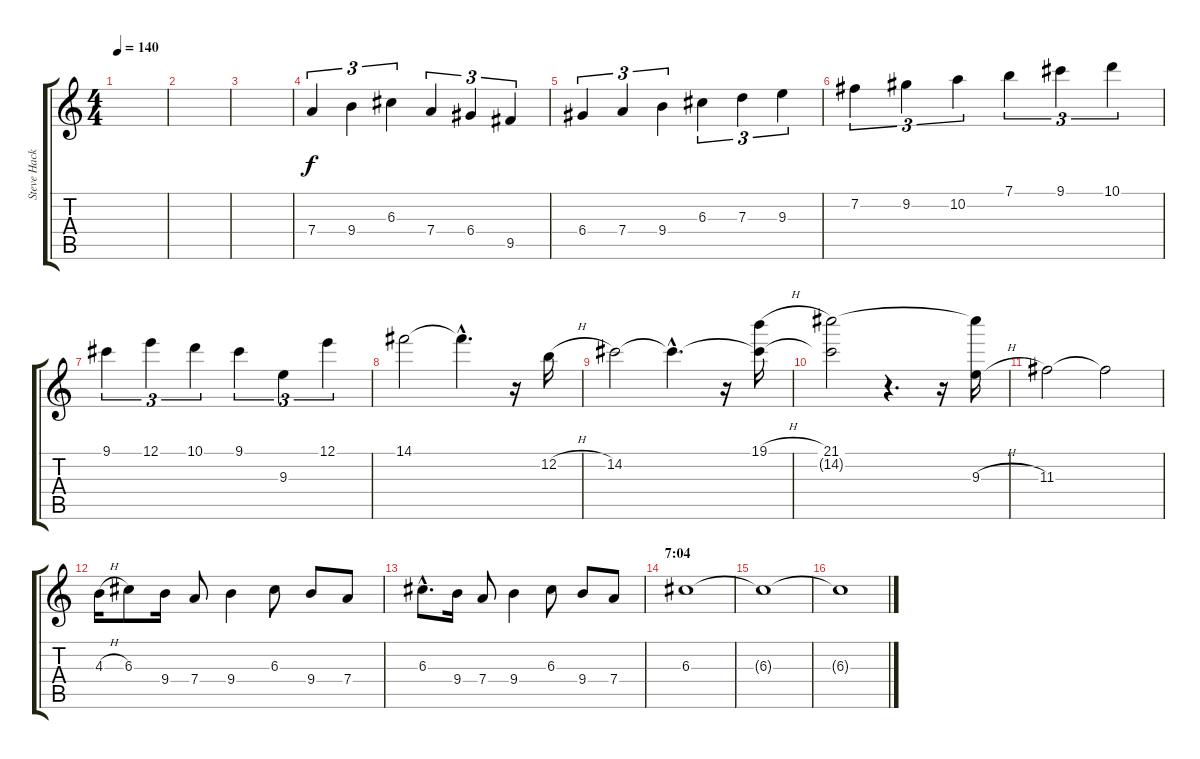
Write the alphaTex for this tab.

\track ("Steve Hackett (dist guitar solo 2)" "Steve Hack") {instrument overdrivenguitar}
\staff {score tabs}
\tuning (E4 B3 G3 D3 A2 E2) {hide}
\ts (4 4)
\tempo 140
\clef g2
\ks c
|
|
|
7.4.4{tu (3 2)} 9.4.4{tu (3 2)} 6.3.4{tu (3 2)} 7.4.4{tu (3 2)} 6.4.4{tu (3 2)} 9.5.4{tu (3 2)} |
6.4.4{tu (3 2)} 7.4.4{tu (3 2)} 9.4.4{tu (3 2)} 6.3.4{tu (3 2)} 7.3.4{tu (3 2)} 9.3.4{tu (3 2)} |
7.2.4{tu (3 2)} 9.2.4{tu (3 2)} 10.2.4{tu (3 2)} 7.1.4{tu (3 2)} 9.1.4{tu (3 2)} 10.1.4{tu (3 2)} |
9.1.4{tu (3 2)} 12.1.4{tu (3 2)} 10.1.4{tu (3 2)} 9.1.4{tu (3 2)} 9.3.4{tu (3 2)} 12.1.4{tu (3 2)} |
14.1.2{balance 14} 14.1{hac t}.4{d} r.16 12.2{h}.16 |
14.2.2 14.2{hac t}.4{d} r.16 (19.1{h} 14.2{t}).16 |
(21.1 14.2{t}).2 r.4{d} r.16 (21.1{t} 9.3{h}).16 |
11.3.2 11.3{t}.2 |
4.3{h}.16 6.3.8 9.4.16 7.4.8 9.4.4 6.3.8 9.4.8 7.4.8 |
6.3{hac}.8{d} 9.4.16 7.4.8 9.4.4 6.3.8 9.4.8 7.4.8 |
\section ("" "7:04")
6.3.1 |
6.3{t}.1 |
6.3{t}.1
